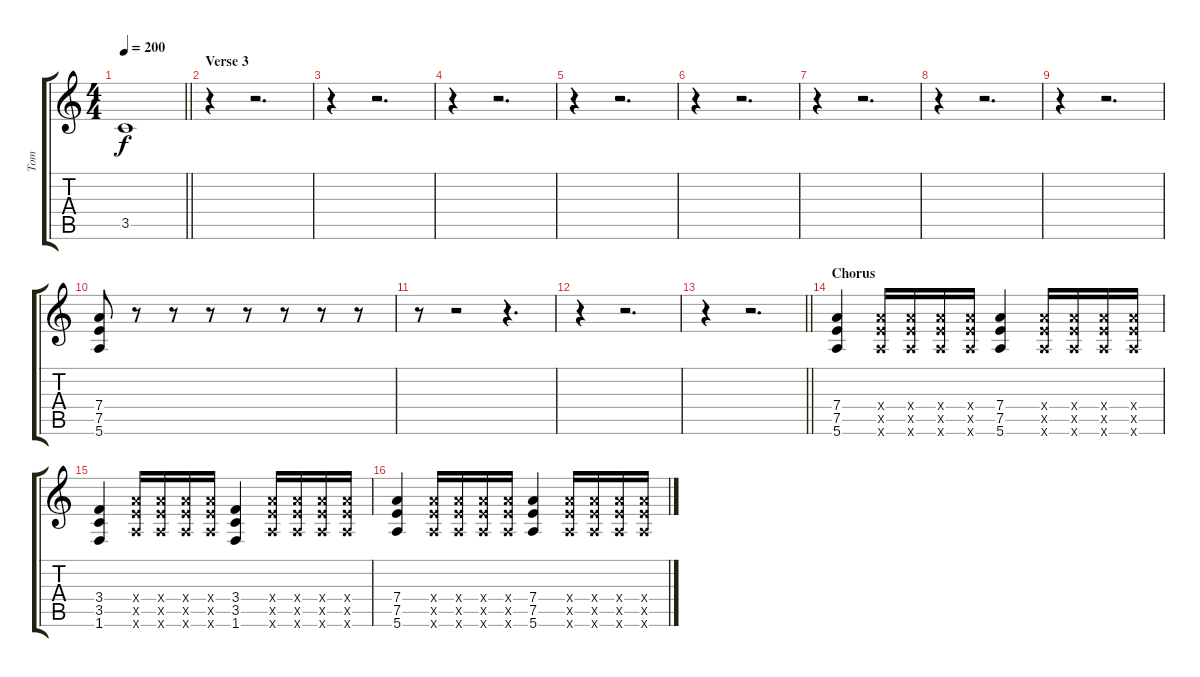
\track ("Tom" "Tom") {instrument overdrivenguitar}
\staff {score tabs}
\tuning (E4 B3 G3 D3 A2 E2) {hide}
\ts (4 4)
\tempo 200
\clef g2
\barLineRight lightlight
\ks c
3.5{t}.1{dy f} |
\section ("" "Verse 3")
r.4 r.2{d} |
r.4 r.2{d} |
r.4 r.2{d} |
r.4 r.2{d} |
r.4 r.2{d} |
r.4 r.2{d} |
r.4 r.2{d} |
r.4 r.2{d} |
(7.4 7.5 5.6).8 r.8 r.8 r.8 r.8 r.8 r.8 r.8 |
r.8 r.2 r.4{d} |
r.4 r.2{d} |
\barLineRight lightlight
r.4 r.2{d} |
\section ("" "Chorus")
(7.4 7.5 5.6).4 (7.4{x} 7.5{x} 5.6{x}).16 (7.4{x} 7.5{x} 5.6{x}).16 (7.4{x} 7.5{x} 5.6{x}).16 (7.4{x} 7.5{x} 5.6{x}).16 (7.4 7.5 5.6).4 (7.4{x} 7.5{x} 5.6{x}).16 (7.4{x} 7.5{x} 5.6{x}).16 (7.4{x} 7.5{x} 5.6{x}).16 (7.4{x} 7.5{x} 5.6{x}).16 |
(3.4 3.5 1.6).4 (7.4{x} 7.5{x} 5.6{x}).16 (7.4{x} 7.5{x} 5.6{x}).16 (7.4{x} 7.5{x} 5.6{x}).16 (7.4{x} 7.5{x} 5.6{x}).16 (3.4 3.5 1.6).4 (7.4{x} 7.5{x} 5.6{x}).16 (7.4{x} 7.5{x} 5.6{x}).16 (7.4{x} 7.5{x} 5.6{x}).16 (7.4{x} 7.5{x} 5.6{x}).16 |
(7.4 7.5 5.6).4 (7.4{x} 7.5{x} 5.6{x}).16 (7.4{x} 7.5{x} 5.6{x}).16 (7.4{x} 7.5{x} 5.6{x}).16 (7.4{x} 7.5{x} 5.6{x}).16 (7.4 7.5 5.6).4 (7.4{x} 7.5{x} 5.6{x}).16 (7.4{x} 7.5{x} 5.6{x}).16 (7.4{x} 7.5{x} 5.6{x}).16 (7.4{x} 7.5{x} 5.6{x}).16
